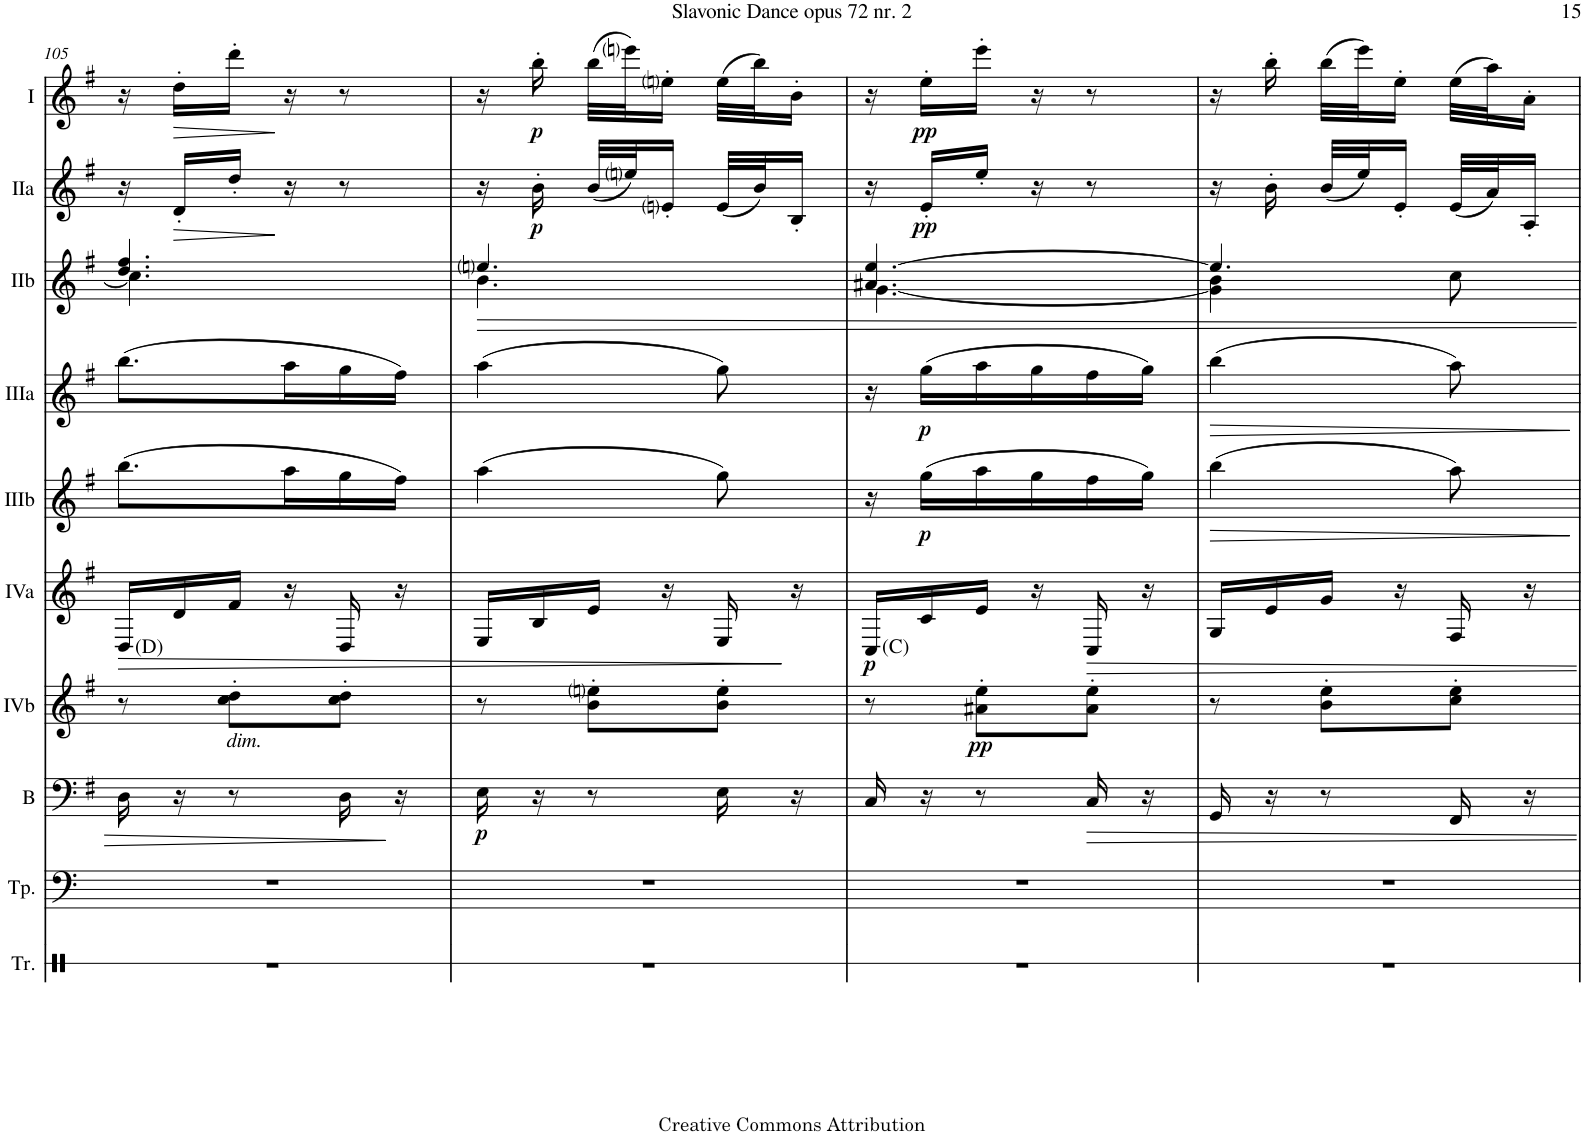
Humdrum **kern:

**kern	**kern	**kern	**dynam	**kern	**dynam	**kern	**dynam	**kern	**dynam	**kern	**dynam	**kern	**kern	**dynam	**kern	**dynam
*part10	*part9	*part8	*part8	*part7	*part7	*part6	*part6	*part5	*part5	*part4	*part4	*part3	*part2	*part2	*part1	*part1
*staff10	*staff9	*staff8	*staff8	*staff7	*staff7	*staff6	*staff6	*staff5	*staff5	*staff4	*staff4	*staff3	*staff2	*staff2	*staff1	*staff1
*I"Triangle	*I"Timpani	*I"Bass	*	*I"Acc. 4b	*	*I"Acc. 4a	*	*I"Acc. 3b	*	*I"Acc. 3a	*	*I"Acc. 2b	*I"Acc. 2a	*	*I"Acc. 1	*
*I'Tr.	*I'Tp.	*I'B	*	*	*	*	*	*	*	*	*	*	*	*	*	*
!!LO:PB:g=z
*clefX	*clefF4	*clefF4	*	*clefG2	*	*clefG2	*	*clefG2	*	*clefG2	*	*clefG2	*clefG2	*	*clefG2	*
*	*	*Trd7c12	*	*Trd7c12	*	*Trd7c12	*	*Trd7c12	*	*Trd7c12	*	*	*	*	*	*
*k[]	*k[f#]	*k[f#]	*	*k[f#]	*	*k[f#]	*	*k[f#]	*	*k[f#]	*	*k[f#]	*k[f#]	*	*k[f#]	*
*M3/8	*M3/8	*M3/8	*	*M3/8	*	*M3/8	*	*M3/8	*	*M3/8	*	*M3/8	*M3/8	*	*M3/8	*
=105	=105	=105	=105	=105	=105	=105	=105	=105	=105	=105	=105	=105	=105	=105	=105	=105
!	!	!	!	!	!	!LO:TX:b:t=(D)	!	!	!	!	!	!	!	!	!	!
!	!	!	!	!	!	!	!LO:HP:b	!	!	!	!	!	!	!	!	!
*	*	*	*	*	*	*	*	*	*	*	*	*^	*	*	*	*
4.r	4.r	16D\	.	8r	.	16D/LL	>	(8.bb\L	.	(8.bb\L	.	4.dd/ 4.ff#/	4.cc\]	16r	.	16r	.
!	!	!	!	!	!	!	!	!	!	!	!	!	!	!	!LO:HP:b	!	!LO:HP:b
.	.	16r	.	.	.	16d/	.	.	.	.	.	.	.	16d'/LL	>	16dd'\LL	>
!	!	!	!	!LO:TX:b:i:t=dim.	!	!	!	!	!	!	!	!	!	!	!	!	!
.	.	8r	.	8cc\' 8dd\'L	.	16f#/JJ	.	.	.	.	.	.	.	16dd'/JJ	.	16ddd'\JJ	.
.	.	.	.	.	.	16r	.	16aa\L	.	16aa\L	.	.	.	16r	]	16r	]
.	.	16D\	.	8cc\' 8dd\'J	.	16D/	.	16gg\	.	16gg\	.	.	.	8r	.	8r	.
.	.	16r	.	.	.	16r	.	16ff#\JJ)	.	16ff#\JJ)	.	.	.	.	.	.	.
=106	=106	=106	=106	=106	=106	=106	=106	=106	=106	=106	=106	=106	=106	=106	=106	=106	=106
!	!	!	!LO:DY:b	!	!	!	!	!	!	!	!	!	!	!	!	!	!
4.r	4.r	16E\	p	8r	.	16E/LL	.	(4aa\	.	(4aa\	.	4.eeni/	4.b\	16r	.	16r	.
!	!	!	!	!	!	!	!	!	!	!	!	!	!	!	!LO:DY:b	!	!LO:DY:b
.	.	16r	.	.	.	16B/	.	.	.	.	.	.	.	16b'\	p	16bb'\	p
.	.	8r	.	8b\' 8eeni\'L	.	16e/JJ	.	.	.	.	.	.	.	(32b/LLL	.	(32bb\LLL	.
.	.	.	.	.	.	.	.	.	.	.	.	.	.	32eeni/J)	.	32eeeni\J)	.
.	.	.	.	.	.	16r	.	.	.	.	.	.	.	16eni'/JJ	.	16eeni'\JJ	.
.	.	16E\	.	8b\' 8ee\'J	.	16E/	.	8gg\)	.	8gg\)	.	.	.	(32e/LLL	.	(32ee\LLL	.
.	.	.	.	.	.	.	.	.	.	.	.	.	.	32b/J)	.	32bb\J)	.
.	.	16r	.	.	.	16r	]	.	.	.	.	.	.	16B'/JJ	.	16b'\JJ	.
=107	=107	=107	=107	=107	=107	=107	=107	=107	=107	=107	=107	=107	=107	=107	=107	=107	=107
!	!	!	!	!	!	!LO:TX:b:t=(C)	!	!	!	!	!	!	!	!	!	!	!
!	!	!	!	!	!	!	!LO:DY:b	!	!	!	!	!	!	!	!	!	!
4.r	4.r	16C/	.	8r	.	16C/LL	p	16r	.	16r	.	4.a#X/ [4.ee/	[4.g\	16r	.	16r	.
!	!	!	!	!	!	!	!	!	!LO:DY:b	!	!LO:DY:b	!	!	!	!LO:DY:b	!	!LO:DY:b
.	.	16r	.	.	.	16c/	.	(16gg\LL	p	(16gg\LL	p	.	.	16e'/LL	pp	16ee'\LL	pp
!	!	!	!	!	!LO:DY:b	!	!	!	!	!	!	!	!	!	!	!	!
.	.	8r	.	8a#X\' 8ee\'L	pp	16e/JJ	.	16aa\	.	16aa\	.	.	.	16ee'/JJ	.	16eee'\JJ	.
.	.	.	.	.	.	16r	.	16gg\	.	16gg\	.	.	.	16r	.	16r	.
.	.	16C/	.	8a#\' 8ee\'J	.	16C/	.	16ff#\	.	16ff#\	.	.	.	8r	.	8r	.
.	.	16r	.	.	.	16r	.	16gg\JJ)	.	16gg\JJ)	.	.	.	.	.	.	.
=108	=108	=108	=108	=108	=108	=108	=108	=108	=108	=108	=108	=108	=108	=108	=108	=108	=108
!	!	!	!	!	!	!	!	!	!LO:HP:b	!	!LO:HP:b	!	!	!	!	!	!
4.r	4.r	16GG/	.	8r	.	16G/LL	.	(4bb\	>	(4bb\	>	4.ee/]	4g\] 4b\	16r	.	16r	.
.	.	16r	.	.	.	16e/	.	.	.	.	.	.	.	16b'\	.	16bb'\	.
.	.	8r	.	8b\' 8ee\'L	.	16g/JJ	.	.	.	.	.	.	.	(32b/LLL	.	(32bb\LLL	.
.	.	.	.	.	.	.	.	.	.	.	.	.	.	32ee/J)	.	32eee\J)	.
.	.	.	.	.	.	16r	.	.	.	.	.	.	.	16e'/JJ	.	16ee'\JJ	.
.	.	16FF#/	.	8cc\' 8ee\'J	.	16F#/	.	8aa\)	.	8aa\)	.	.	8cc\	(32e/LLL	.	(32ee\LLL	.
.	.	.	.	.	.	.	.	.	.	.	.	.	.	32a/J)	.	32aa\J)	.
.	.	16r	.	.	.	16r	.	.	.	.	.	.	.	16A'/JJ	.	16a'\JJ	.
*	*	*	*	*	*	*	*	*	*	*	*	*v	*v	*	*	*	*
.	.	.	.	.	.	.	.	.	]	.	]	.	.	.	.	.
=	=	=	=	=	=	=	=	=	=	=	=	=	=	=	=	=
*-	*-	*-	*-	*-	*-	*-	*-	*-	*-	*-	*-	*-	*-	*-	*-	*-
